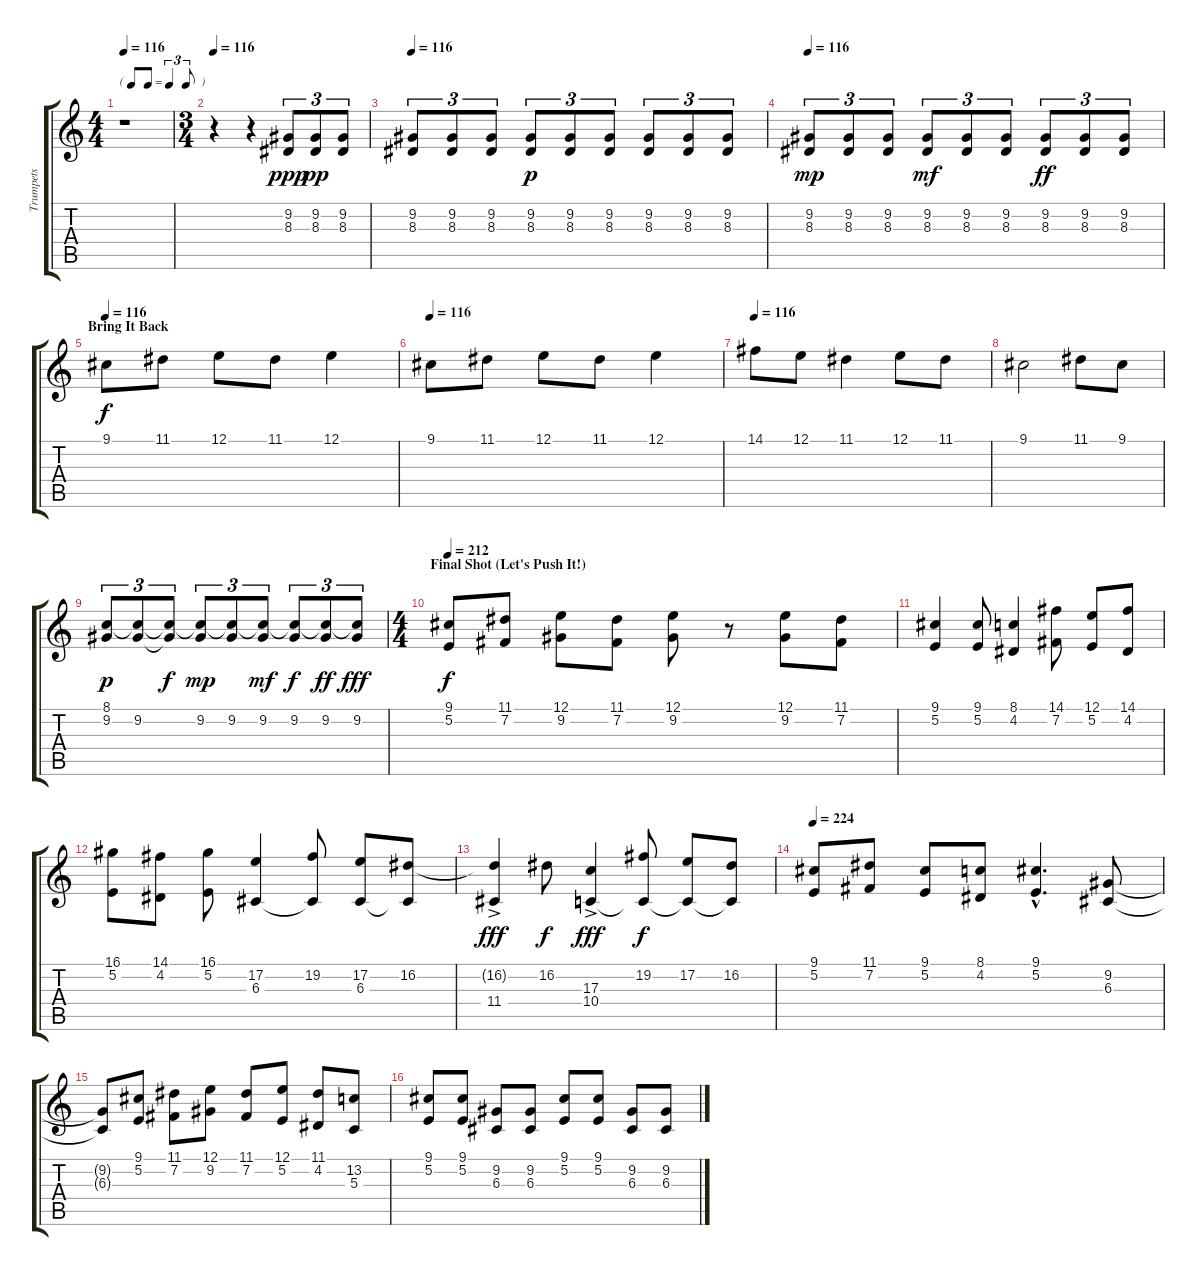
\track ("Trumpets" "Trumpets") {instrument brasssection}
\staff {score tabs}
\tuning (E4 B3 G3 D3 A2 E2) {hide}
\ts (4 4)
\tf triplet8th
\tempo 116
\clef g2
\ks c
r.1{dy f} |
\ts (3 4)
\tempo 116
r.4 r.4 (9.2 8.3).8{tu (3 2) dy ppp} (9.2 8.3).8{tu (3 2) dy pp} (9.2 8.3).8{tu (3 2)} |
\tempo 116
(9.2 8.3).8{tu (3 2)} (9.2 8.3).8{tu (3 2)} (9.2 8.3).8{tu (3 2)} (9.2 8.3).8{tu (3 2) dy p} (9.2 8.3).8{tu (3 2)} (9.2 8.3).8{tu (3 2)} (9.2 8.3).8{tu (3 2)} (9.2 8.3).8{tu (3 2)} (9.2 8.3).8{tu (3 2)} |
\tempo 116
(9.2 8.3).8{tu (3 2) dy mp} (9.2 8.3).8{tu (3 2)} (9.2 8.3).8{tu (3 2)} (9.2 8.3).8{tu (3 2) dy mf} (9.2 8.3).8{tu (3 2)} (9.2 8.3).8{tu (3 2)} (9.2 8.3).8{tu (3 2) dy ff} (9.2 8.3).8{tu (3 2)} (9.2 8.3).8{tu (3 2)} |
\section ("" "Bring It Back")
\tempo 116
9.1.8{dy f} 11.1.8 12.1.8 11.1.8 12.1.4 |
\tempo 116
9.1.8 11.1.8 12.1.8 11.1.8 12.1.4 |
\tempo 116
14.1.8 12.1.8 11.1.4 12.1.8 11.1.8 |
9.1.2 11.1.8 9.1.8 |
(8.1 9.2).8{tu (3 2) dy p} (8.1{t} 9.2).8{tu (3 2)} (8.1{t} 9.2{t}).8{tu (3 2) dy f} (8.1{t} 9.2).8{tu (3 2) dy mp} (8.1{t} 9.2).8{tu (3 2)} (8.1{t} 9.2).8{tu (3 2) dy mf} (8.1{t} 9.2).8{tu (3 2) dy f} (8.1{t} 9.2).8{tu (3 2) dy ff} (8.1{t} 9.2).8{tu (3 2) dy fff} |
\ts (4 4)
\section ("" "Final Shot (Let's Push It!)")
\tempo 212
(9.1 5.2).8{dy f} (11.1 7.2).8 (12.1 9.2).8 (11.1 7.2).8 (12.1 9.2).8 r.8 (12.1 9.2).8 (11.1 7.2).8 |
(9.1 5.2).4 (9.1 5.2).8 (8.1 4.2).4 (14.1 7.2).8 (12.1 5.2).8 (14.1 4.2).8 |
(16.1 5.2).8 (14.1 4.2).8 (16.1 5.2).8 (17.2 6.3).4 (19.2 6.3{t}).8 (17.2 6.3).8 (16.2 6.3{t}).8 |
(16.2{t} 11.4{ac}).4{dy fff} 16.2.8{dy f} (17.3 10.4{ac}).4{dy fff} (19.2 10.4{t}).8{dy f} (17.2 10.4{t}).8 (16.2 10.4{t}).8 |
\tempo 224
(9.1 5.2).8 (11.1 7.2).8 (9.1 5.2).8 (8.1 4.2).8 (9.1{hac} 5.2{hac}).4{d} (9.2 6.3).8 |
(9.2{t} 6.3{t}).8 (9.1 5.2).8 (11.1 7.2).8 (12.1 9.2).8 (11.1 7.2).8 (12.1 5.2).8 (11.1 4.2).8 (13.2 5.3).8 |
(9.1 5.2).8 (9.1 5.2).8 (9.2 6.3).8 (9.2 6.3).8 (9.1 5.2).8 (9.1 5.2).8 (9.2 6.3).8 (9.2 6.3).8
